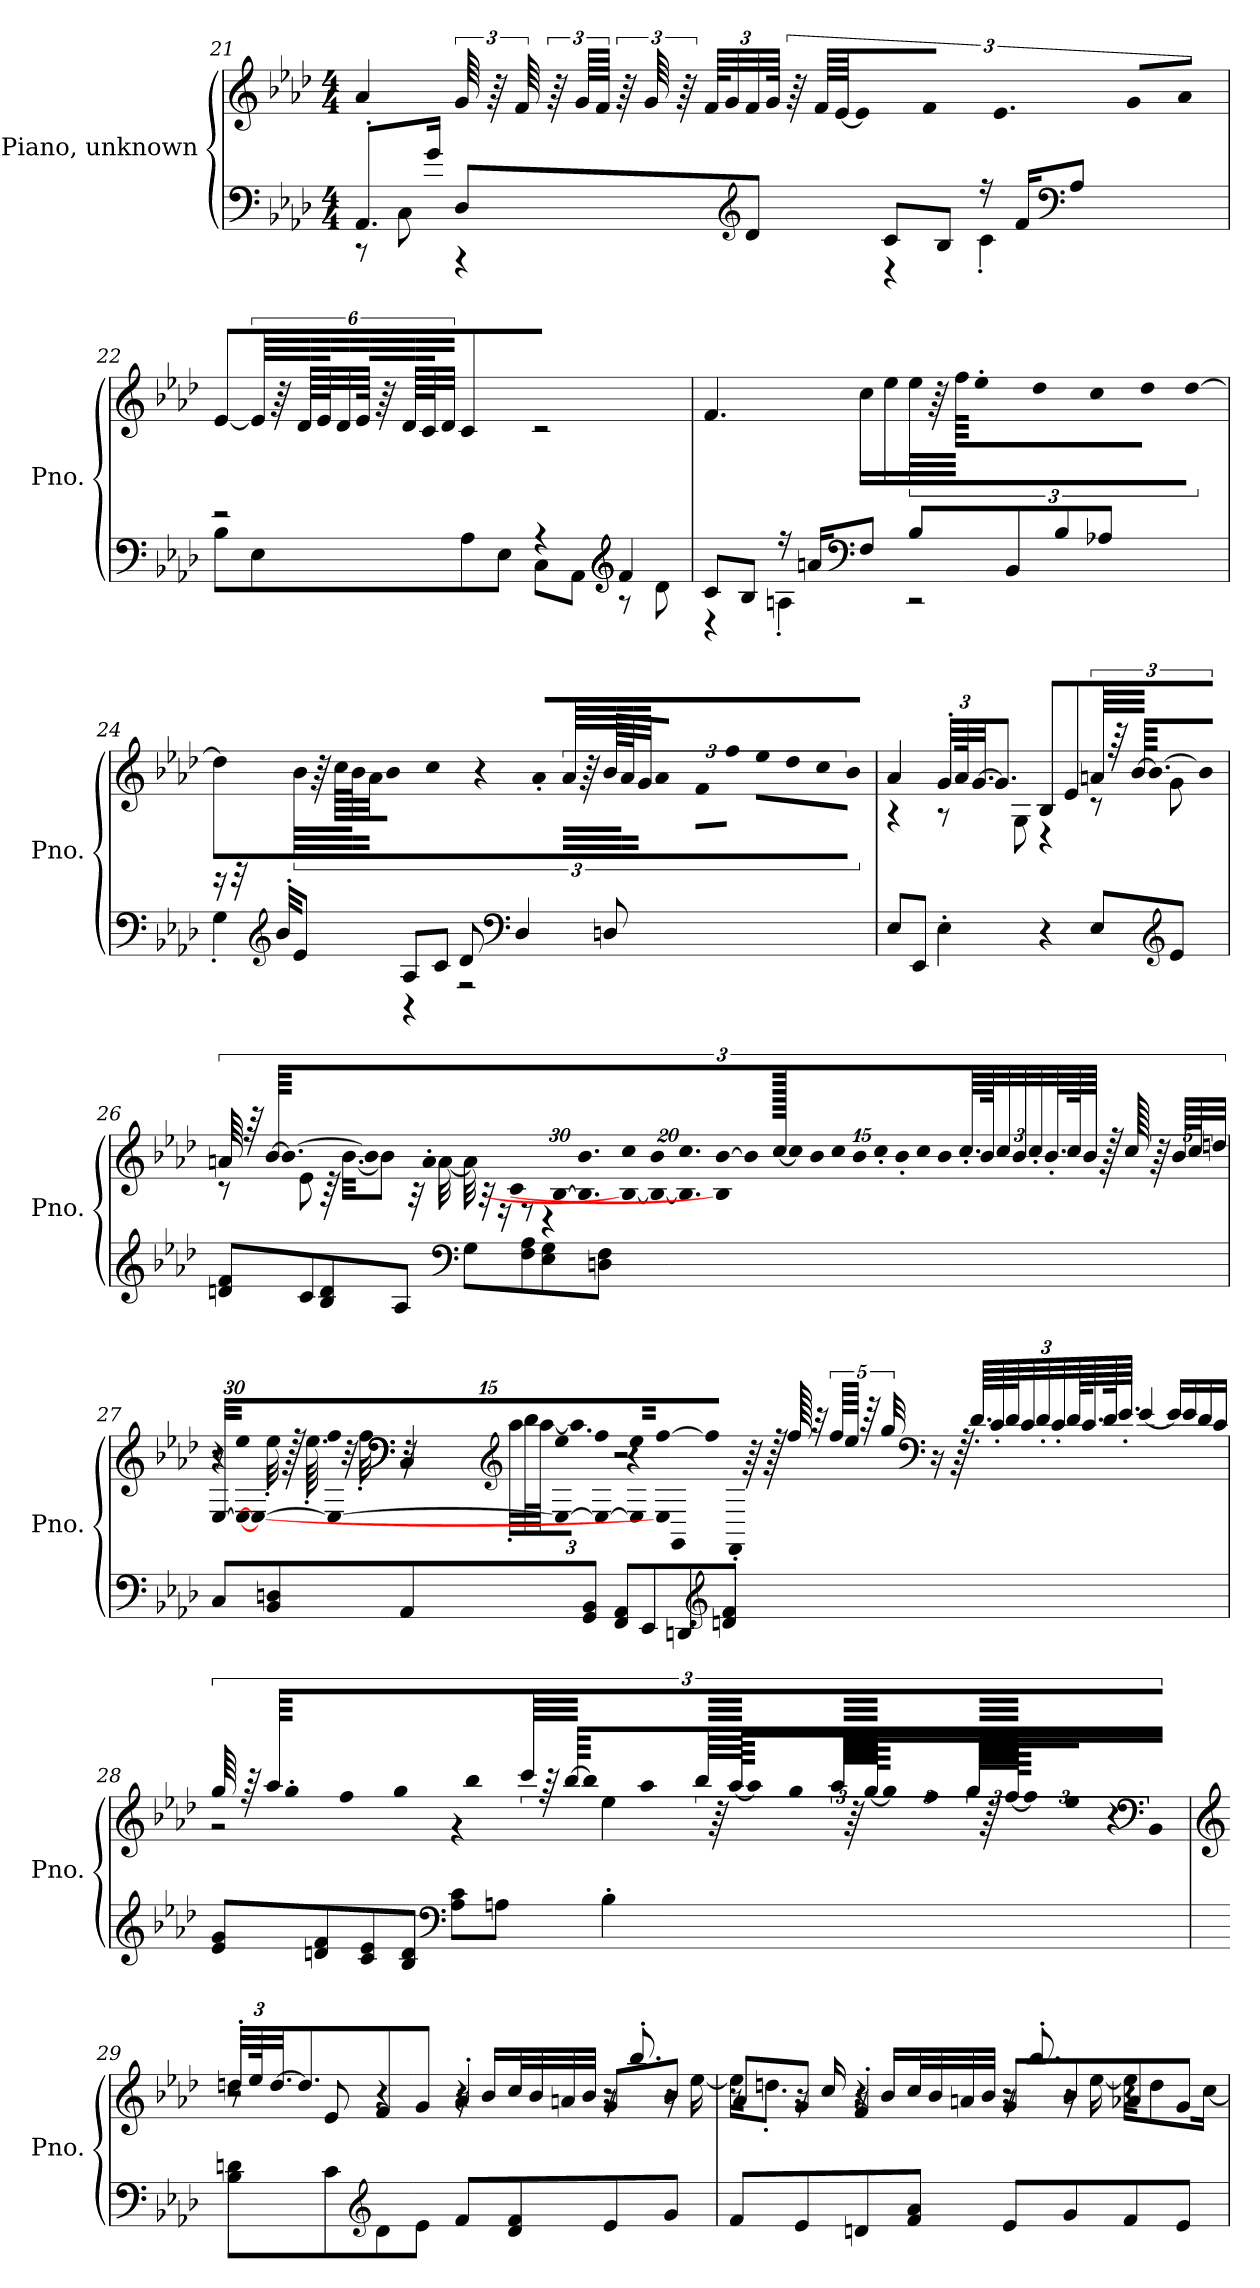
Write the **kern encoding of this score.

**kern	**kern
*part1	*part1
*staff2	*staff1
*I"Piano, unknown	*
*I'Pno.	*
!!LO:LB:g=z
*clefF4	*clefG2
*k[b-e-a-d-]	*k[b-e-a-d-]
*M4/4	*M4/4
=21	=21
*^	*
8.AA-'/L	8r	4a-/
.	8C\	.
16g/Jk	.	.
8D-/L	4r	96g/
.	.	96r
.	.	96f/
.	.	96r
.	.	96g/LLLL
.	.	96f/JJJJ
.	.	96r
.	.	96g/
.	.	96r
*	*	*Xbrackettup
.	.	96f/KLLL
.	.	48g/
*clefG2	*	*
8d-/J	.	48f/
.	.	96g/JJJk
*	*	*brackettup
.	.	96r
.	.	96f/LLLL
.	.	[96e-/J
.	.	32e-/]
.	.	32f/JJJ
8c/L	4r	4.e-/
8B-/J	.	.
16r	4c'\	.
16f/KL	.	.
*clefF4	*	*
8A-/J	.	16g/LL
.	.	16a-/JJ
!!LO:LB:g=z
=22	=22	=22
2r	8B-\L	[8e-/L
.	8E-\	96e-/Jkkk]
.	.	96r
.	.	96d-/LLLL
*	*	*Xbrackettup
.	.	96e-/J
.	.	48d-/
*	*	*brackettup
.	.	96e-/JJJk
.	.	96r
.	.	96d-/LLLL
*	*	*Xbrackettup
.	.	96c/J
.	.	48d-/JJJ
.	8A-\	4c/
.	8E-\J	.
4r	8C\L	2r
.	8AA-\J	.
*clefG2	*	*
4f/	8r	.
.	8d-\	.
=23	=23	=23
8c/L	4r	4.f/
8B-/J	.	.
16r	4An'\	.
16an/KL	.	.
*clefF4	*	*
8F/J	.	16cc\LL
.	.	16ee-\
*	*	*brackettup
8B-/L	2r	96ee-\JJkk
.	.	96r
.	.	96ff\KLLL
.	.	32ee-'\J
.	.	16dd-\
8BB-/	.	16cc\
.	.	16dd-\JJ
8B-/	.	[4dd-\
8A-X/J	.	.
!!LO:LB:g=z
=24	=24	=24
16r	4G'\	8dd-\L]
32r	.	.
*clefG2	*	*
32b-'/KKL	.	.
8e-/J	.	96b-\Jkkk
.	.	96r
.	.	96cc\LLLL
*	*	*Xbrackettup
.	.	96b-\J
.	.	48a-\J
.	.	16b-\JJ
8A-/L	4r	16cc\
.	.	32r
.	.	32a-'/LLL
*	*	*brackettup
8c/J	.	96a-/JJJk
.	.	96r
.	.	96b-/LLLL
*	*	*Xbrackettup
.	.	96a-/J
.	.	48g/J
.	.	16a-/JJ
8d-/	2r	8f\L
*clefF4	*	*
4D-/	.	8ff\J
.	.	16ee-\LL
.	.	16dd-\
8Dn/	.	16cc\
.	.	16b-\JJ
*v	*v	*
!!LO:LB:g=z
=25	=25
*	*^
8E-/L	4a-/	4r
8EE-/J	.	.
4E-'\	48g'/LLL	8r
.	96a-/K	.
.	[48.g/JJ	.
.	8.g/J]	.
.	.	8G\
4r	8B-/L	4r
.	8e-/	.
*	*brackettup	*
8E-/L	96an/Jkkk	8r
.	96r	.
.	[96b-/KKLL	.
.	16.b-/J_	.
*clefG2	*	*
8e-/J	8b-/J]	8g\
!!LO:PB:g=z	!!
=26	=26	=26
8dn/ 8f/L	96an/	8r
.	96r	.
.	[96b-/KKLL	.
.	16.b-/J_	.
8c/	8b-/]	8e-\
8B-/ 8d/	8a'/	64r
.	.	[32.b-\KKL
.	.	8b-\J]
8A-/J	8c/	.
.	.	32r
.	.	[32a\
*clefF4	*	*
*	*Xbrackettup	*
!	!LO:N:vis=64	!
8G\L	[960%17B-/LLL	32a\]
!	!LO:N:vis=64.	!
.	640%17B-/_ 640%17b-/	.
.	.	32r
.	1920ryy	.
!	!LO:N:vis=64	!
.	960%17B-/_ 960%17cc/	.
!	!LO:N:vis=64	!
.	960%17B-/_ 960%17b-/	16r
!	!LO:N:vis=64.	!
.	640%17B-/_ 640%17cc/	.
.	1920ryy	.
!	!LO:N:vis=256	!
.	1920%17B-/] [1920%17b-/L	.
!	!LO:N:vis=256	!
.	1920%17b-/JJ]	.
8F\ 8A-\	[960cc/	8r
.	960%19cc/]	.
.	48b-/	.
.	48cc/	.
.	48b-/	.
.	48cc'/	.
.	48b-'/	.
8E-\ 8G\	96cc/K	4r
.	48b-/	.
.	64.cc'/L	.
.	128b-/JK	.
.	48cc/	.
.	48b-/	.
.	48cc'/	.
8Dn\ 8F\J	64.b-'/L	.
.	128cc/K	.
.	64b-/JJJJ	.
.	128r	.
.	128cc/	.
*	*brackettup	*
.	80r	.
.	80b-/LLLL	.
.	80cc/J	.
.	40ddn/JJJ	.
*	*v	*v
!!LO:LB:g=z
=27	=27
*	*Xbrackettup
!	!LO:N:vis=64
*	*^
*	*	*^
8C/L	[960%17E-/LLLL	8r	4r
!	!LO:N:vis=64	!	!
.	960%17E-/_ 960%17ee-/	.	.
.	1920ryy	.	.
!	!LO:N:vis=256	!	!
.	1920%17E-/L_	.	.
!	!LO:N:vis=256	!	!
.	1920%17E-/_ 1920%17ff/J	.	.
!	!LO:N:vis=64	!	!
.	960%17E-/_ 960%17ee-/	.	.
!	!LO:N:vis=64	!	!
.	960%17E-/_ 960%17ff/	.	.
!	!LO:N:vis=64	!	!
.	960%17E-/_ 960%17ee-/	.	.
.	1920ryy	.	.
!	!LO:N:vis=256	!	!
.	1920%17E-/] [1920%17ff/L	.	.
!	!LO:N:vis=256	!	!
.	1920%17ff/JJJJJ]	.	.
8BB-/ 8Dn/	64r	32ee-'\	.
.	128r	.	.
.	128ff/	.	.
.	32r	128r	.
.	.	64.ee-'\	.
*	*brackettup	*	*
.	80ff/LLLL	32r	.
.	80ee-/JJJJ	.	.
.	80r	.	.
.	.	32ff'\	.
.	40gg/	.	.
*	*clefF4	*	*
8AA-/	16r	48r	4C/
*	*clefG2	*	*
.	.	48aa-'\LLL	.
.	.	96bb-\L	.
.	.	[96aa-\JJJ	.
.	128r	8.aa-\J]	.
.	64.bb-'/LLLL	.	.
.	64aa-'/	.	.
.	64bb-/J	.	.
*	*Xbrackettup	*	*
8GG/ 8BB-/J	48aa-/	.	.
.	48bb-'/	.	.
.	48aa-'/	.	.
.	128bb-/KL	.	.
.	64.aa-/	.	.
.	128bb-/K	.	.
.	64.ccc'/JJJJ	.	.
8FF/ 8AA-/L	[4ccc/	8r	2r
8EE-/	.	8GG\	.
8DDn/	16ccc/LL]	4FF'\	.
.	16ccc/	.	.
*clefG2	*	*	*
8dn/ 8f/J	16bb-/	.	.
.	16aa-/JJ	.	.
*	*v	*v	*v
!!LO:LB:g=z
=28	=28
*	*brackettup
*	*^
8e-/ 8g/L	96gg/	2r
.	96r	.
.	96aa-/KLLL	.
.	32gg'/J	.
.	16ff/	.
8dn/ 8f/	16gg/	.
.	16bb-/	.
8c/ 8e-/	96ccc/JJkk	.
.	96r	.
.	[96bb-/KLLL	.
.	32bb-/J]	.
.	16aa-/	.
8B-/ 8d/J	96bb-/JJkk	.
.	96r	.
.	[96aa-/KLLL	.
.	32aa-/J]	.
.	16gg/	.
*clefF4	*	*
8A-\ 8c\L	96aa-/JJkk	4r
.	96r	.
.	[96gg/KLLL	.
.	32gg/J]	.
.	16ff/	.
8An\J	96gg/JJkk	.
.	96r	.
.	[96ff/KLLL	.
.	32ff/J]	.
.	16ee-/JJ	.
4B-'\	8r	4ee-\
*	*clefF4	*
.	8BB-/	.
*	*v	*v
!!LO:LB:g=z
=29	=29
*	*clefG2
*	*Xbrackettup
*	*^
*	*	*^
8B-\ 8dn\L	48ddn'/LLL	2r	8r
.	96ee-/K	.	.
.	[48.dd/JJ	.	.
.	8.dd/]	.	.
8c\	.	.	8e-/
*clefG2	*	*	*
8d\	8f/	.	4r
8e-\J	8g/J	.	.
8f/L	16r	4r	4a-'/
.	16b-/LL	.	.
8d/ 8f/	32cc/L	.	.
.	32b-/	.	.
.	32an/	.	.
.	32b-/JJJ	.	.
8e-/	16r	8r	8g/L
.	8.bb-'/	.	.
8g/J	.	16r	8b-/J
.	.	[16ee-\	.
=30	=30	=30	=30
8f/L	8r	16ee-\KL]	8a-/L
.	.	8.ddn'\J	.
8e-/	16r	.	8g/J
.	16cc/	.	.
8dn/	16r	4r	4f'/
.	16b-/LL	.	.
8f/ 8a-/J	32cc/L	.	.
.	32b-/	.	.
.	32an/	.	.
.	32b-/JJJ	.	.
8e-/L	16r	8r	8g/L
.	8.bb-'/	.	.
8g/	.	16r	8b-/
.	.	[16ee-\	.
8f/	4r	16ee-\KL]	8a-X/
.	.	8dd\	.
8e-/J	.	.	8g/J
.	.	[16cc\Jk	.
*	*v	*v	*v
=	=
*-	*-
